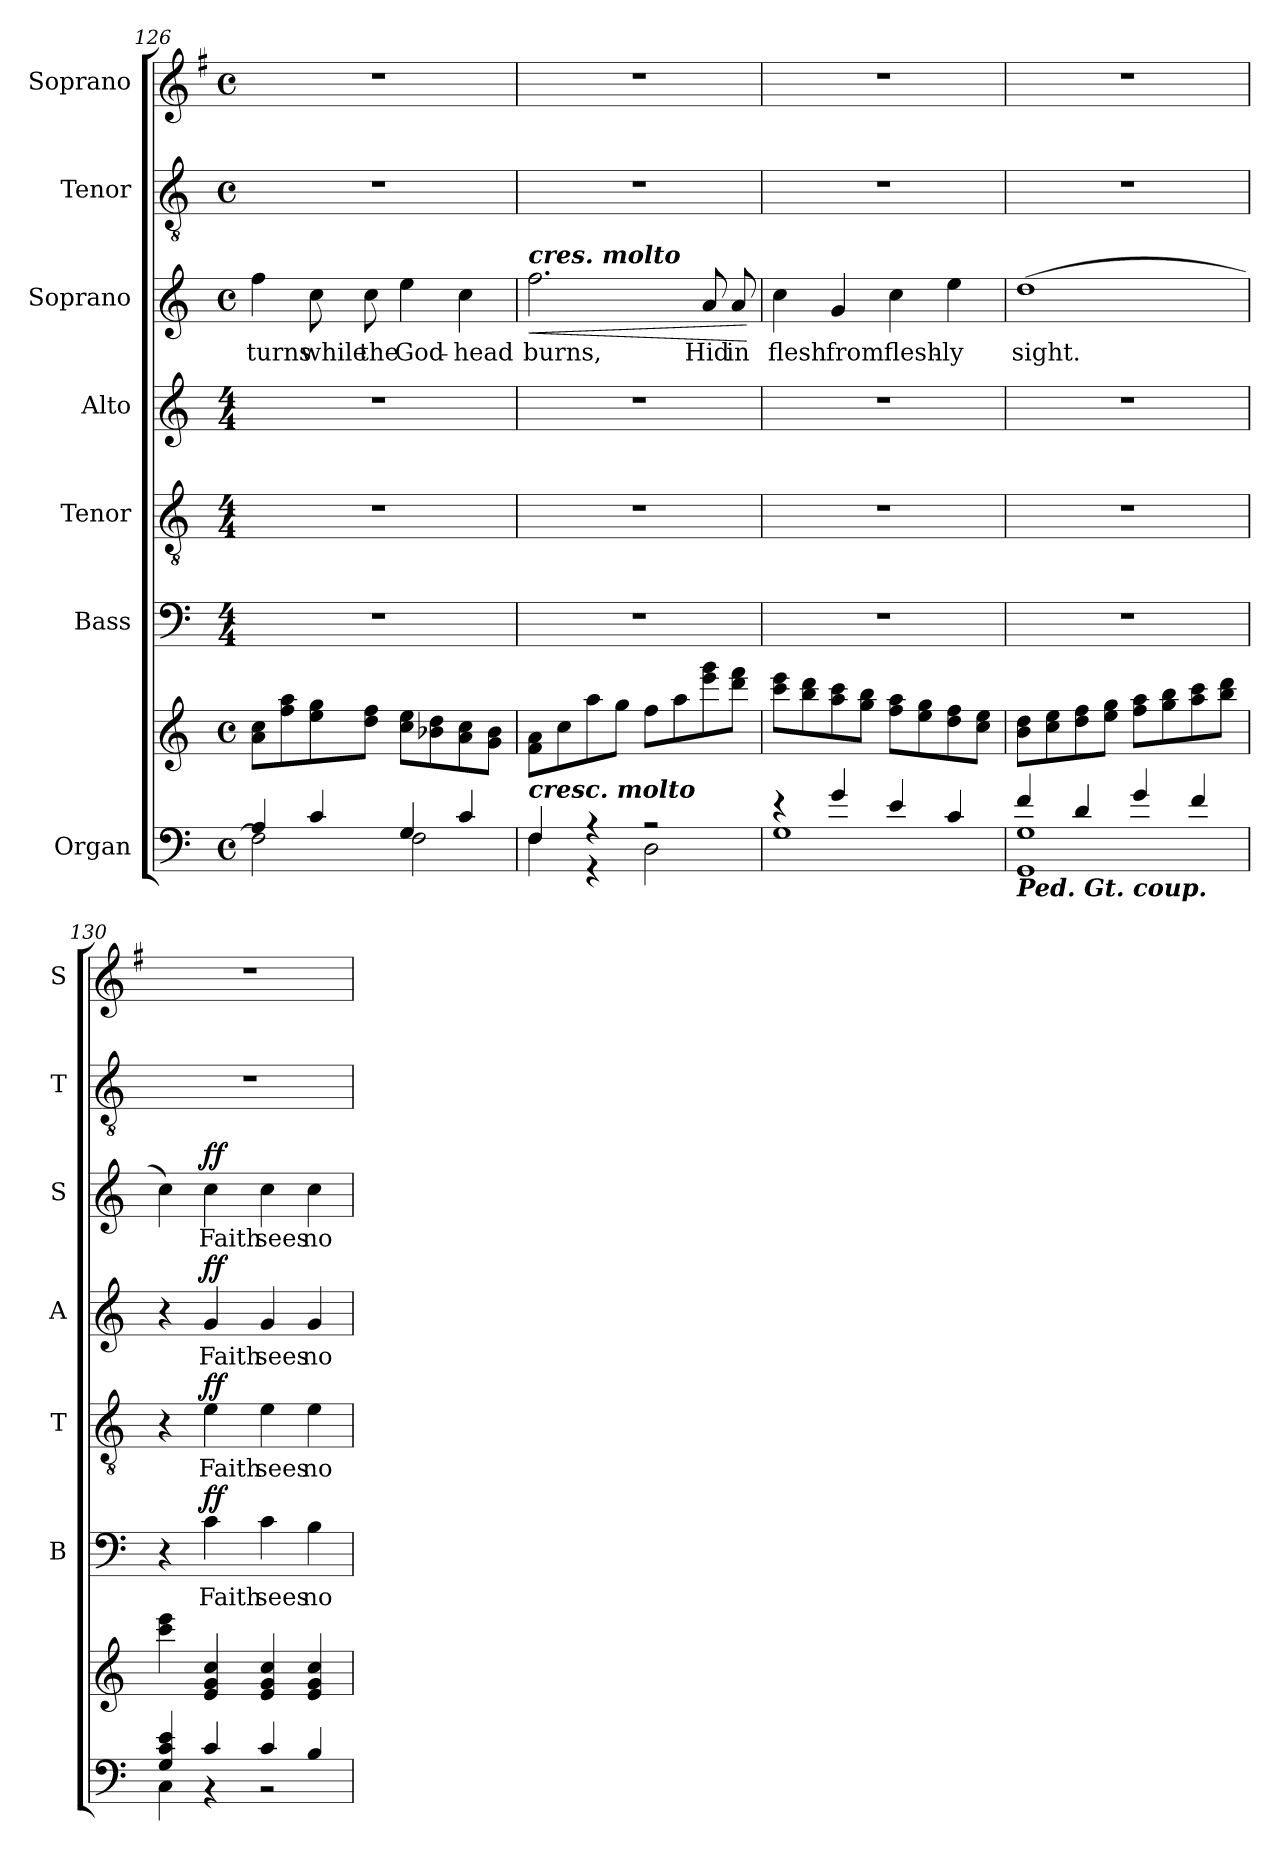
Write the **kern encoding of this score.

**kern	**kern	**kern	**text	**dynam	**kern	**text	**dynam	**kern	**text	**dynam	**kern	**text	**dynam	**kern	**kern
*part7	*part7	*part6	*part6	*part6	*part5	*part5	*part5	*part4	*part4	*part4	*part3	*part3	*part3	*part2	*part1
*staff8	*staff7	*staff6	*staff6	*staff6	*staff5	*staff5	*staff5	*staff4	*staff4	*staff4	*staff3	*staff3	*staff3	*staff2	*staff1
*I"Organ	*	*I"Bass	*	*	*I"Tenor	*	*	*I"Alto	*	*	*I"Soprano	*	*	*I"Tenor	*I"Soprano
*	*	*I'B	*	*	*I'T	*	*	*I'A	*	*	*I'S	*	*	*I'T	*I'S
!!LO:LB:g=z
*clefF4	*clefG2	*clefF4	*	*	*clefGv2	*	*	*clefG2	*	*	*clefG2	*	*	*clefGv2	*clefG2
*k[]	*k[]	*k[]	*	*	*k[]	*	*	*k[]	*	*	*k[]	*	*	*k[]	*k[f#]
*C:	*C:	*C:	*	*	*C:	*	*	*C:	*	*	*C:	*	*	*C:	*G:
*M4/4	*M4/4	*M4/4	*	*	*M4/4	*	*	*M4/4	*	*	*M4/4	*	*	*M4/4	*M4/4
*met(c)	*met(c)	*	*	*	*	*	*	*	*	*	*met(c)	*	*	*met(c)	*met(c)
=126	=126	=126	=126	=126	=126	=126	=126	=126	=126	=126	=126	=126	=126	=126	=126
*^	*	*	*	*	*	*	*	*	*	*	*	*	*	*	*
!	!	!	!	!	!	!	!	!	!	!	!	!	!LO:LY:b	!	!	!
4A/	2F\]	8a 8ccL	1r	.	.	1r	.	.	1r	.	.	4ff	turns	.	1r	1r
.	.	8ff 8aa	.	.	.	.	.	.	.	.	.	.	.	.	.	.
!	!	!	!	!	!	!	!	!	!	!	!	!	!LO:LY:b	!	!	!
4c/	.	8ee 8gg	.	.	.	.	.	.	.	.	.	8cc	while	.	.	.
!	!	!	!	!	!	!	!	!	!	!	!	!	!LO:LY:b	!	!	!
.	.	8dd 8ffJ	.	.	.	.	.	.	.	.	.	8cc	the	.	.	.
!	!	!	!	!	!	!	!	!	!	!	!	!	!LO:LY:b	!	!	!
4G/	2F\	8cc 8eeL	.	.	.	.	.	.	.	.	.	4ee	God-	.	.	.
.	.	8b-X 8dd	.	.	.	.	.	.	.	.	.	.	.	.	.	.
!	!	!	!	!	!	!	!	!	!	!	!	!	!LO:LY:b	!	!	!
4c/	.	8a 8cc	.	.	.	.	.	.	.	.	.	4cc	-head	.	.	.
.	.	8g 8b-J	.	.	.	.	.	.	.	.	.	.	.	.	.	.
=127	=127	=127	=127	=127	=127	=127	=127	=127	=127	=127	=127	=127	=127	=127	=127	=127
!	!	!	!	!	!	!	!	!	!	!	!	!LO:TX:a:Bi:t=cres. molto	!	!	!	!
!LO:TX:a:Bi:t=cresc. molto	!	!	!	!	!	!	!	!	!	!	!	!	!	!	!	!
!	!	!	!	!	!	!	!	!	!	!	!	!	!LO:LY:b	!LO:HP:b	!	!
4F/	4F\	8f 8aL	1r	.	.	1r	.	.	1r	.	.	2.ff	burns,	<	1r	1r
.	.	8cc	.	.	.	.	.	.	.	.	.	.	.	.	.	.
4r	4r	8aa	.	.	.	.	.	.	.	.	.	.	.	.	.	.
.	.	8ggJ	.	.	.	.	.	.	.	.	.	.	.	.	.	.
2r	2D\	8ffL	.	.	.	.	.	.	.	.	.	.	.	.	.	.
.	.	8aa	.	.	.	.	.	.	.	.	.	.	.	.	.	.
!	!	!	!	!	!	!	!	!	!	!	!	!	!LO:LY:b	!	!	!
.	.	8eee 8ggg	.	.	.	.	.	.	.	.	.	8a	Hid	.	.	.
!	!	!	!	!	!	!	!	!	!	!	!	!	!LO:LY:b	!	!	!
.	.	8ddd 8fffJ	.	.	.	.	.	.	.	.	.	8a	in	.	.	.
*v	*v	*	*	*	*	*	*	*	*	*	*	*	*	*	*	*
.	.	.	.	.	.	.	.	.	.	.	.	.	[	.	.
=128	=128	=128	=128	=128	=128	=128	=128	=128	=128	=128	=128	=128	=128	=128	=128
*^	*	*	*	*	*	*	*	*	*	*	*	*	*	*	*
!	!	!	!	!	!	!	!	!	!	!	!	!	!LO:LY:b	!	!	!
4r	1G\	8ccc 8eeeL	1r	.	.	1r	.	.	1r	.	.	4cc	flesh	.	1r	1r
.	.	8bb 8ddd	.	.	.	.	.	.	.	.	.	.	.	.	.	.
!	!	!	!	!	!	!	!	!	!	!	!	!	!LO:LY:b	!	!	!
4g/	.	8aa 8ccc	.	.	.	.	.	.	.	.	.	4g	from	.	.	.
.	.	8gg 8bbJ	.	.	.	.	.	.	.	.	.	.	.	.	.	.
!	!	!	!	!	!	!	!	!	!	!	!	!	!LO:LY:b	!	!	!
4e/	.	8ff 8aaL	.	.	.	.	.	.	.	.	.	4cc	flesh-	.	.	.
.	.	8ee 8gg	.	.	.	.	.	.	.	.	.	.	.	.	.	.
!	!	!	!	!	!	!	!	!	!	!	!	!	!LO:LY:b	!	!	!
4c/	.	8dd 8ff	.	.	.	.	.	.	.	.	.	4ee	-ly	.	.	.
.	.	8cc 8eeJ	.	.	.	.	.	.	.	.	.	.	.	.	.	.
=129	=129	=129	=129	=129	=129	=129	=129	=129	=129	=129	=129	=129	=129	=129	=129	=129
!LO:TX:b:Bi:t=Ped. Gt. coup.	!	!	!	!	!	!	!	!	!	!	!	!	!	!	!	!
!	!	!	!	!	!	!	!	!	!	!	!	!	!LO:LY:b	!	!	!
4f/	1GG\ 1G\	8b 8ddL	1r	.	.	1r	.	.	1r	.	.	(>1dd	sight.	.	1r	1r
.	.	8cc 8ee	.	.	.	.	.	.	.	.	.	.	.	.	.	.
4d/	.	8dd 8ff	.	.	.	.	.	.	.	.	.	.	.	.	.	.
.	.	8ee 8ggJ	.	.	.	.	.	.	.	.	.	.	.	.	.	.
4g/	.	8ff 8aaL	.	.	.	.	.	.	.	.	.	.	.	.	.	.
.	.	8gg 8bb	.	.	.	.	.	.	.	.	.	.	.	.	.	.
4f/	.	8aa 8ccc	.	.	.	.	.	.	.	.	.	.	.	.	.	.
.	.	8bb 8dddJ	.	.	.	.	.	.	.	.	.	.	.	.	.	.
=130	=130	=130	=130	=130	=130	=130	=130	=130	=130	=130	=130	=130	=130	=130	=130	=130
4G/ 4c/ 4e/	4C\	4ccc\ 4eee\	4r	.	.	4r	.	.	4r	.	.	4cc)	.	.	1r	1r
!	!	!	!	!LO:LY:b	!LO:DY:b	!	!LO:LY:b	!LO:DY:b	!	!LO:LY:b	!LO:DY:b	!	!LO:LY:b	!LO:DY:b	!	!
4c/	4r	4e 4g 4cc	4c	Faith	ff	4e	Faith	ff	4g	Faith	ff	4cc	Faith	ff	.	.
!	!	!	!	!LO:LY:b	!	!	!LO:LY:b	!	!	!LO:LY:b	!	!	!LO:LY:b	!	!	!
4c/	2r	4e 4g 4cc	4c	sees	.	4e	sees	.	4g	sees	.	4cc	sees	.	.	.
!	!	!	!	!LO:LY:b	!	!	!LO:LY:b	!	!	!LO:LY:b	!	!	!LO:LY:b	!	!	!
4B/	.	4e 4g 4cc	4B	no	.	4e	no	.	4g	no	.	4cc	no	.	.	.
*v	*v	*	*	*	*	*	*	*	*	*	*	*	*	*	*	*
=	=	=	=	=	=	=	=	=	=	=	=	=	=	=	=
*-	*-	*-	*-	*-	*-	*-	*-	*-	*-	*-	*-	*-	*-	*-	*-
